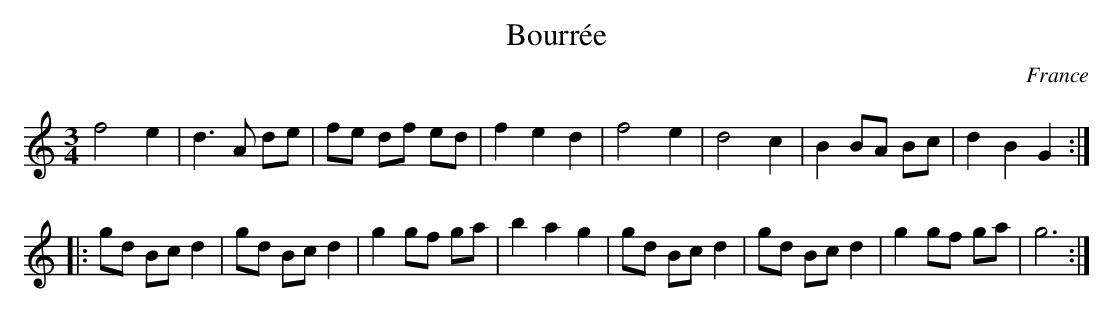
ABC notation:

X:1
T:Bourrée
M:3/4
O:France
K:G mixolydian
f4 e2 | d3 A de | fe df ed | f2 e2 d2 |\
f4 e2 | d4 c2 | B2 BA Bc | d2 B2 G2 :|
|:\
gd Bc d2 | gd Bc d2 | g2 gf ga | b2 a2 g2 | \
gd Bc d2 | gd Bc d2 | g2 gf ga | g6 :|
